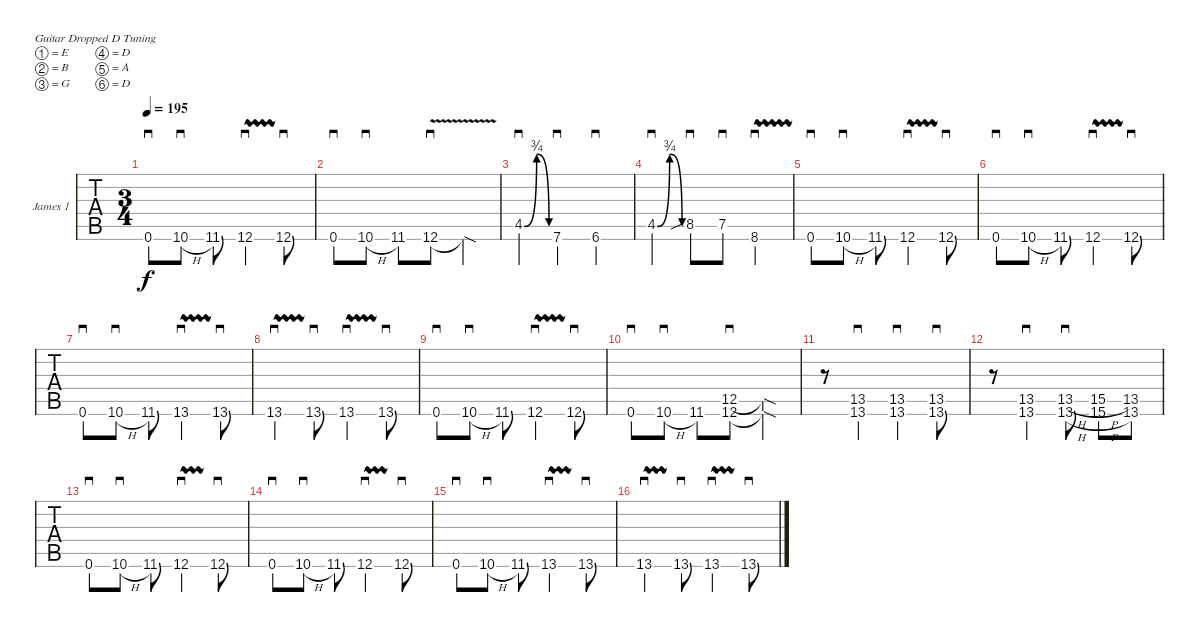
\bracketExtendMode groupsimilarinstruments
\firstSystemTrackNameOrientation horizontal
\otherSystemsTrackNameOrientation horizontal
\track ("Guitar 1" "James 1") {instrument distortionguitar}
\staff {tabs}
\tuning (E4 B3 G3 D3 A2 D2)
\ts (3 4)
\tempo 195
\clef g2
\ks c
0.6.8{sd dy f} 10.6{h}.8{sd} 11.6.8 12.6{vw}.4{sd} 12.6.8{sd} |
0.6.8{sd} 10.6{h}.8{sd} 11.6.8 12.6{v}.8{sd} 12.6{v sod t}.4 |
4.5{be (bendrelease 0 0 30 3 30 3 60 0)}.4{sd} 7.6.4{sd} 6.6.4{sd} |
4.5{be (bendrelease 0 0 30 3 30 3 60 0)}.4{sd} 8.5{sib}.8{sd} 7.5.8{sd} 8.6{vw}.4{sd} |
0.6.8{sd} 10.6{h}.8{sd} 11.6.8 12.6{vw}.4{sd} 12.6.8{sd} |
0.6.8{sd} 10.6{h}.8{sd} 11.6.8 12.6{vw}.4{sd} 12.6.8{sd} |
0.6.8{sd} 10.6{h}.8{sd} 11.6.8 13.6{vw}.4{sd} 13.6.8{sd} |
13.6{vw}.4{sd} 13.6.8{sd} 13.6{vw}.4{sd} 13.6.8{sd} |
0.6.8{sd} 10.6{h}.8{sd} 11.6.8 12.6{vw}.4{sd} 12.6.8{sd} |
0.6.8{sd} 10.6{h}.8{sd} 11.6.8 (12.5 12.6).8{sd} (12.5{sod t} 12.6{sod t}).4 |
r.8 (13.5{st} 13.6{st}).4{sd} (13.5{st} 13.6{st}).4{sd} (13.5 13.6).8{sd} |
r.8 (13.5{st} 13.6{st}).4{sd} (13.5{h} 13.6{h}).8{sd} (15.5{h} 15.6{h}).8 (13.5 13.6).8 |
0.6.8{sd} 10.6{h}.8{sd} 11.6.8 12.6{vw}.4{sd} 12.6.8{sd} |
0.6.8{sd} 10.6{h}.8{sd} 11.6.8 12.6{vw}.4{sd} 12.6.8{sd} |
0.6.8{sd} 10.6{h}.8{sd} 11.6.8 13.6{vw}.4{sd} 13.6.8{sd} |
13.6{vw}.4{sd} 13.6.8{sd} 13.6{vw}.4{sd} 13.6.8{sd}
